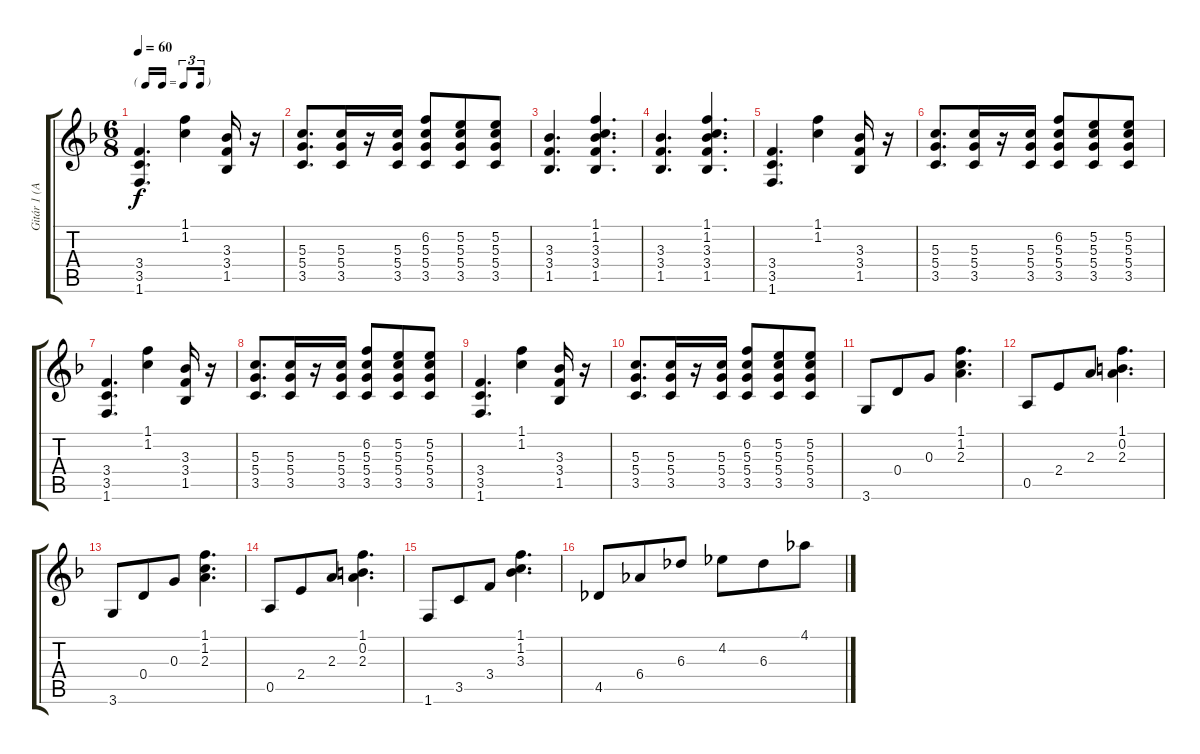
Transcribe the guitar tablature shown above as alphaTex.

\track ("Gitár 1 (Adrian Vandenberg)" "Gitár 1 (A") {instrument distortionguitar}
\staff {score tabs}
\tuning (E4 B3 G3 D3 A2 E2) {hide}
\ts (6 8)
\tf triplet16th
\tempo 60
\clef g2
\ks f
(3.4 3.5 1.6).4{d dy f} (1.1 1.2).4 (3.3 3.4 1.5).16 r.16 |
(5.3 5.4 3.5).8{d} (5.3 5.4 3.5).16 r.16 (5.3 5.4 3.5).16 (6.2 5.3 5.4 3.5).8 (5.2 5.3 5.4 3.5).8 (5.2 5.3 5.4 3.5).8 |
(3.3 3.4 1.5).4{d} (1.1 1.2 3.3 3.4 1.5).4{d volume 11} |
(3.3 3.4 1.5).4{d} (1.1 1.2 3.3 3.4 1.5).4{d} |
(3.4 3.5 1.6).4{d} (1.1 1.2).4 (3.3 3.4 1.5).16 r.16 |
(5.3 5.4 3.5).8{d} (5.3 5.4 3.5).16 r.16 (5.3 5.4 3.5).16 (6.2 5.3 5.4 3.5).8 (5.2 5.3 5.4 3.5).8 (5.2 5.3 5.4 3.5).8 |
(3.4 3.5 1.6).4{d} (1.1 1.2).4 (3.3 3.4 1.5).16 r.16 |
(5.3 5.4 3.5).8{d} (5.3 5.4 3.5).16 r.16 (5.3 5.4 3.5).16 (6.2 5.3 5.4 3.5).8 (5.2 5.3 5.4 3.5).8 (5.2 5.3 5.4 3.5).8 |
(3.4 3.5 1.6).4{d} (1.1 1.2).4 (3.3 3.4 1.5).16 r.16 |
(5.3 5.4 3.5).8{d} (5.3 5.4 3.5).16 r.16 (5.3 5.4 3.5).16 (6.2 5.3 5.4 3.5).8 (5.2 5.3 5.4 3.5).8 (5.2 5.3 5.4 3.5).8 |
3.6.8{volume 16} 0.4.8 0.3.8 (1.1 1.2 2.3).4{d} |
0.5.8 2.4.8 2.3.8 (1.1 0.2 2.3).4{d} |
3.6.8 0.4.8 0.3.8 (1.1 1.2 2.3).4{d} |
0.5.8 2.4.8 2.3.8 (1.1 0.2 2.3).4{d} |
1.6.8 3.5.8 3.4.8 (1.1 1.2 3.3).4{d} |
4.5.8 6.4.8 6.3.8 4.2.8 6.3.8 4.1.8
